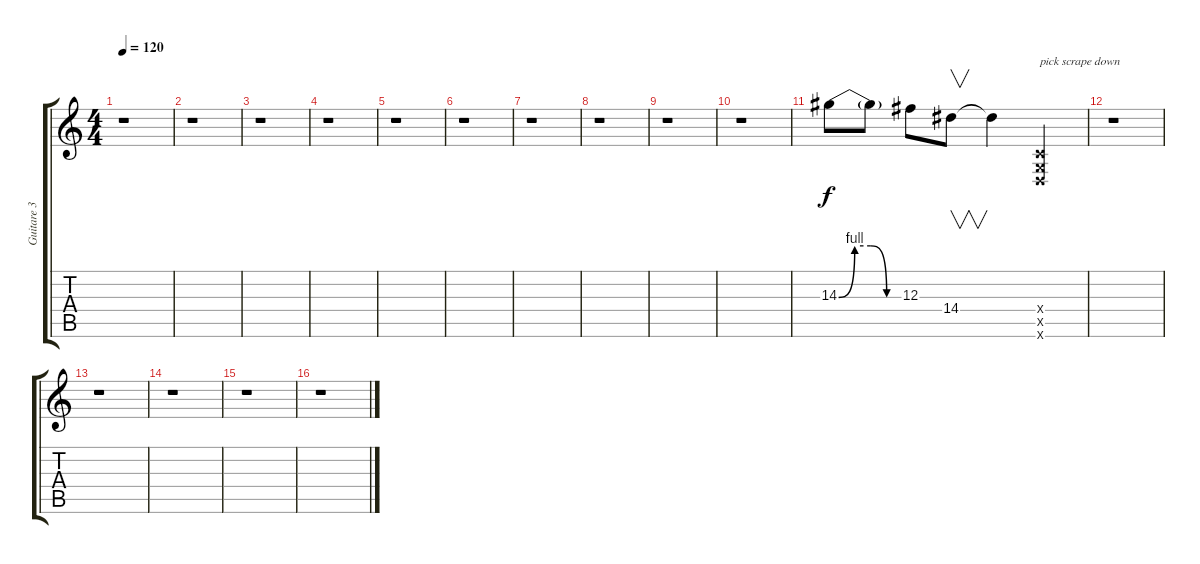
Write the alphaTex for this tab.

\track ("Guitare 3" "Guitare 3") {instrument distortionguitar}
\staff {score tabs}
\tuning (Eb4 Bb3 Gb3 Db3 Ab2 Eb2) {hide}
\ts (4 4)
\tempo 120
\clef g2
\ks c
r.1{dy f} |
r.1 |
r.1 |
r.1 |
r.1 |
r.1 |
r.1 |
r.1 |
r.1 |
r.1 |
14.3{be (custom 0 0 15 4 30 4 45 0 60 0)}.8 14.3{t}.8 12.3.8 14.4.8{v} 14.4{t}.4 (-1.4{x} -1.5{x} -1.6{x}).4{txt "pick scrape down"} |
r.1 |
r.1 |
r.1 |
r.1 |
r.1
